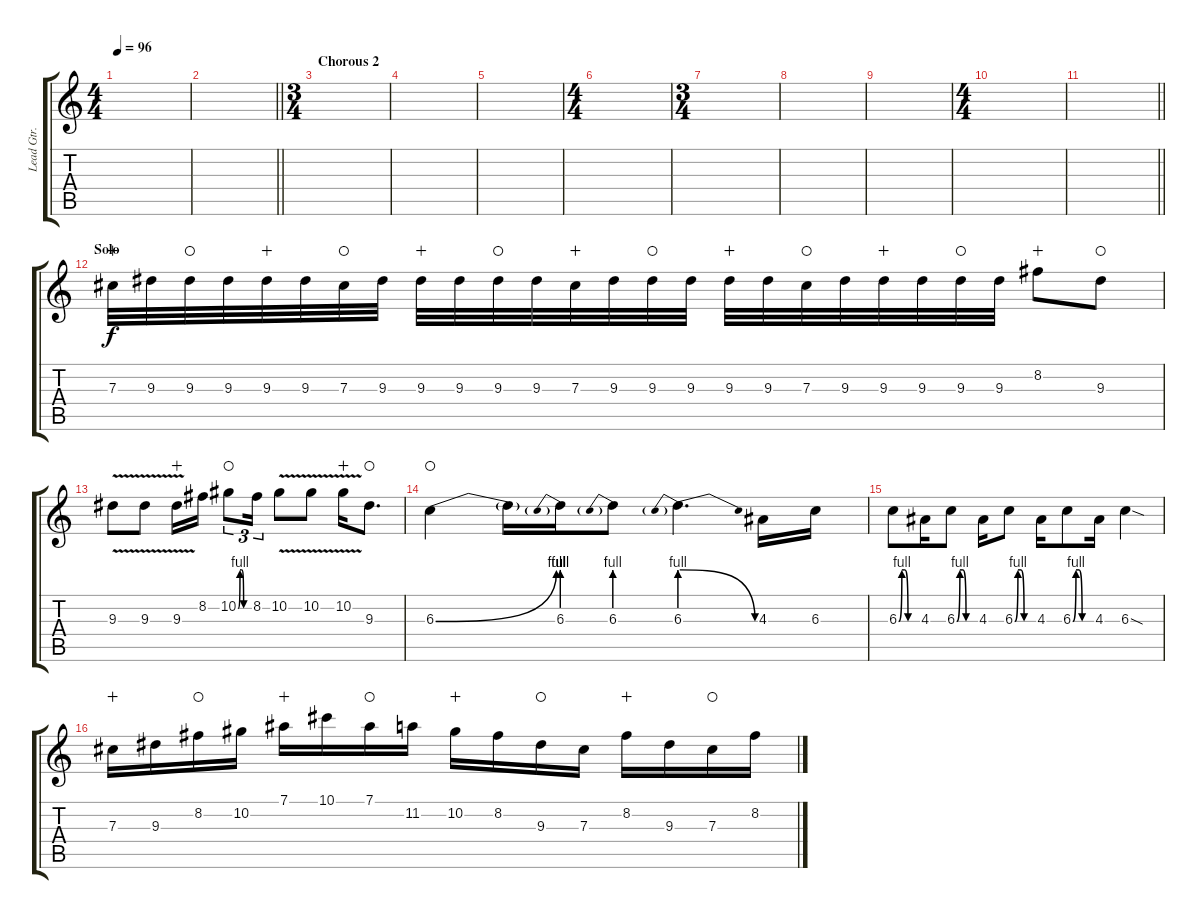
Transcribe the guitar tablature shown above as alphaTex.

\track ("Lead Gtr." "Lead Gtr.") {instrument distortionguitar}
\staff {score tabs}
\tuning (Eb4 Bb3 Gb3 Db3 Ab2 Db2) {hide}
\ts (4 4)
\tempo 96
\clef g2
\ks c
|
\barLineRight lightlight
|
\ts (3 4)
\section ("" "Chorous 2")
|
|
|
\ts (4 4)
|
\ts (3 4)
|
|
|
\ts (4 4)
|
\barLineRight lightlight
|
\section ("" "Solo")
7.3.32{wahc} 9.3.32 9.3.32{waho} 9.3.32 9.3.32{wahc} 9.3.32 7.3.32{waho} 9.3.32 9.3.32{wahc} 9.3.32 9.3.32{waho} 9.3.32 7.3.32{wahc} 9.3.32 9.3.32{waho} 9.3.32 9.3.32{wahc} 9.3.32 7.3.32{waho} 9.3.32 9.3.32{wahc} 9.3.32 9.3.32{waho} 9.3.32 8.2.8{wahc} 9.3.8{waho} |
9.3{v}.8 9.3{v}.8 9.3{v}.16{wahc} 8.2.16 10.2{be (custom 0 0 10 4 20 4 30 0 60 0)}.8{tu (3 2) waho} 8.2.16{tu (3 2)} 10.2{v}.8 10.2{v}.8 10.2{v}.16{wahc} 9.3.8{d waho} |
6.3{be (bend 0 0 60 4)}.4{waho} 6.3{t}.16 6.3{be (prebend 0 4 60 4)}.16 6.3{be (prebend 0 4 60 4)}.8 6.3{be (prebendrelease 0 4 60 0)}.4{d} 4.3.16 6.3.16 |
6.3{be (custom 0 0 10 4 20 4 30 0 60 0)}.8 4.3.16 6.3{be (custom 0 0 10 4 20 4 30 0 60 0)}.8 4.3.16 6.3{be (custom 0 0 10 4 20 4 30 0 60 0)}.8 4.3.16 6.3{be (custom 0 0 10 4 20 4 30 0 60 0)}.8 4.3.16 6.3{sod}.4 |
7.3.16{wahc} 9.3.16 8.2.16{waho} 10.2.16 7.1.16{wahc} 10.1.16 7.1.16{waho} 11.2.16 10.2.16{wahc} 8.2.16 9.3.16{waho} 7.3.16 8.2.16{wahc} 9.3.16 7.3.16{waho} 8.2.16
